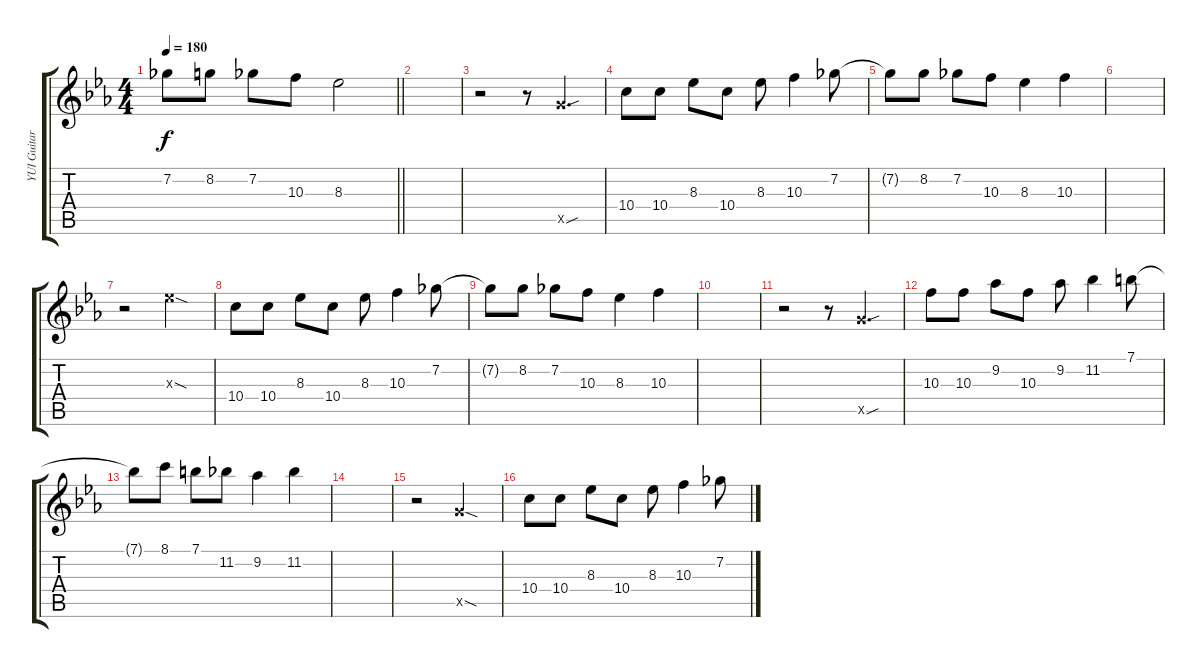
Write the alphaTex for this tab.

\track ("YUI Guitar" "YUI Guitar") {instrument overdrivenguitar}
\staff {score tabs}
\tuning (E4 B3 G3 D3 A2 E2) {hide}
\ts (4 4)
\tempo 180
\clef g2
\barLineRight lightlight
\ks cminor
7.2{t}.8{dy f} 8.2.8 7.2.8 10.3.8 8.3.2 |
|
r.2 r.8 10.5{sou x}.4{d} |
10.4.8 10.4.8 8.3.8 10.4.8 8.3.8 10.3.4 7.2.8 |
7.2{t}.8 8.2.8 7.2.8 10.3.8 8.3.4 10.3.4 |
|
r.2 8.3{sod x}.2 |
10.4.8 10.4.8 8.3.8 10.4.8 8.3.8 10.3.4 7.2.8 |
7.2{t}.8 8.2.8 7.2.8 10.3.8 8.3.4 10.3.4 |
|
r.2 r.8 10.5{sou x}.4{d} |
10.3.8 10.3.8 9.2.8 10.3.8 9.2.8 11.2.4 7.1.8 |
7.1{t}.8 8.1.8 7.1.8 11.2.8 9.2.4 11.2.4 |
|
r.2 10.5{sod x}.2 |
10.4.8 10.4.8 8.3.8 10.4.8 8.3.8 10.3.4 7.2.8
